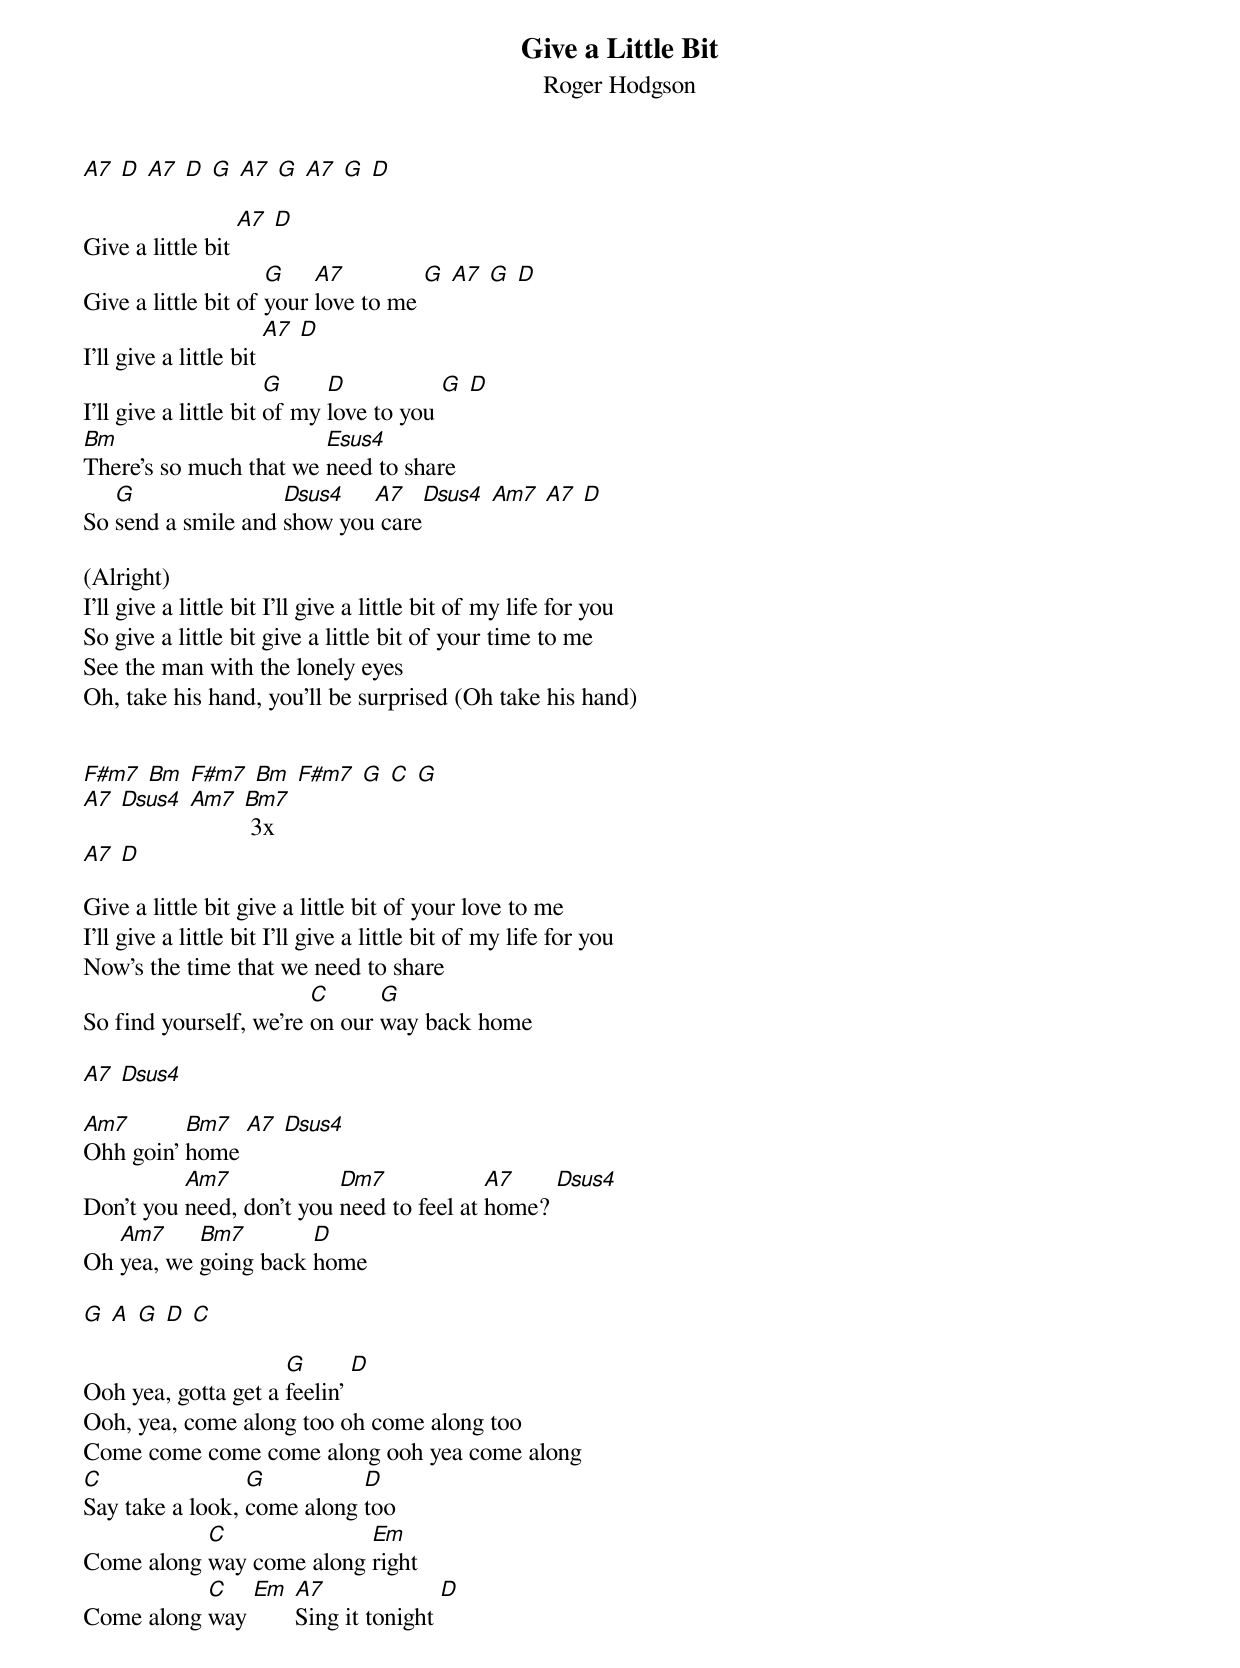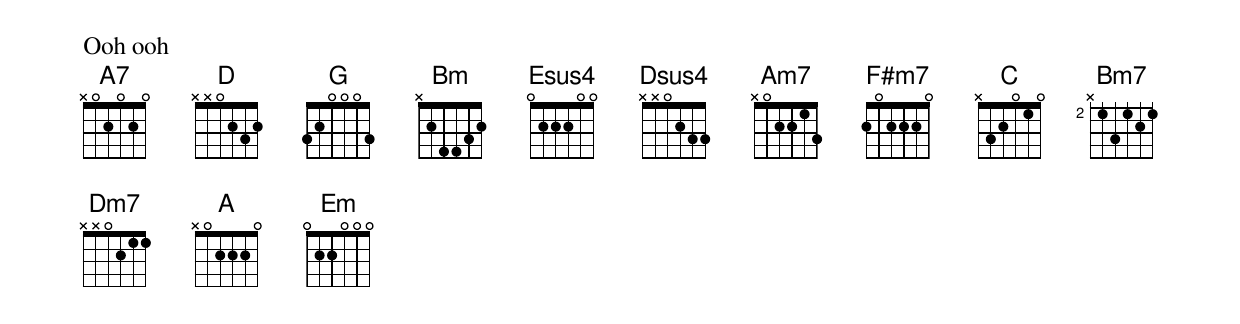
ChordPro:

{t:Give a Little Bit}
{st:Roger Hodgson}
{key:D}

[A7] [D] [A7] [D] [G] [A7] [G] [A7] [G] [D]

Give a little bit [A7] [D]
Give a little bit of [G]your [A7]love to me [G] [A7] [G] [D]
I'll give a little bit [A7] [D]
I'll give a little bit [G]of my [D]love to you [G] [D]
[Bm]There's so much that we [Esus4]need to share
So [G]send a smile and [Dsus4]show you[A7] care[Dsus4] [Am7] [A7] [D]

(Alright)
I'll give a little bit I'll give a little bit of my life for you
So give a little bit give a little bit of your time to me
See the man with the lonely eyes
Oh, take his hand, you'll be surprised (Oh take his hand)

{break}

[F#m7] [Bm] [F#m7] [Bm] [F#m7] [G] [C] [G]
[A7] [Dsus4] [Am7] [Bm7] 3x
[A7] [D]

Give a little bit give a little bit of your love to me
I'll give a little bit I'll give a little bit of my life for you
Now's the time that we need to share
So find yourself, we're [C]on our [G]way back home

[A7] [Dsus4]

[Am7]Ohh goin' [Bm7]home [A7] [Dsus4]
Don't you [Am7]need, don't you [Dm7]need to feel at [A7]home? [Dsus4]
Oh [Am7]yea, we [Bm7]going back [D]home

[G] [A] [G] [D] [C]

Ooh yea, gotta get a [G]feelin' [D]
Ooh, yea, come along too oh come along too
Come come come come along ooh yea come along
[C]Say take a look, [G]come along [D]too
Come along [C]way come along [Em]right
Come along [C]way [Em] [A7]Sing it tonight [D]
Ooh ooh
